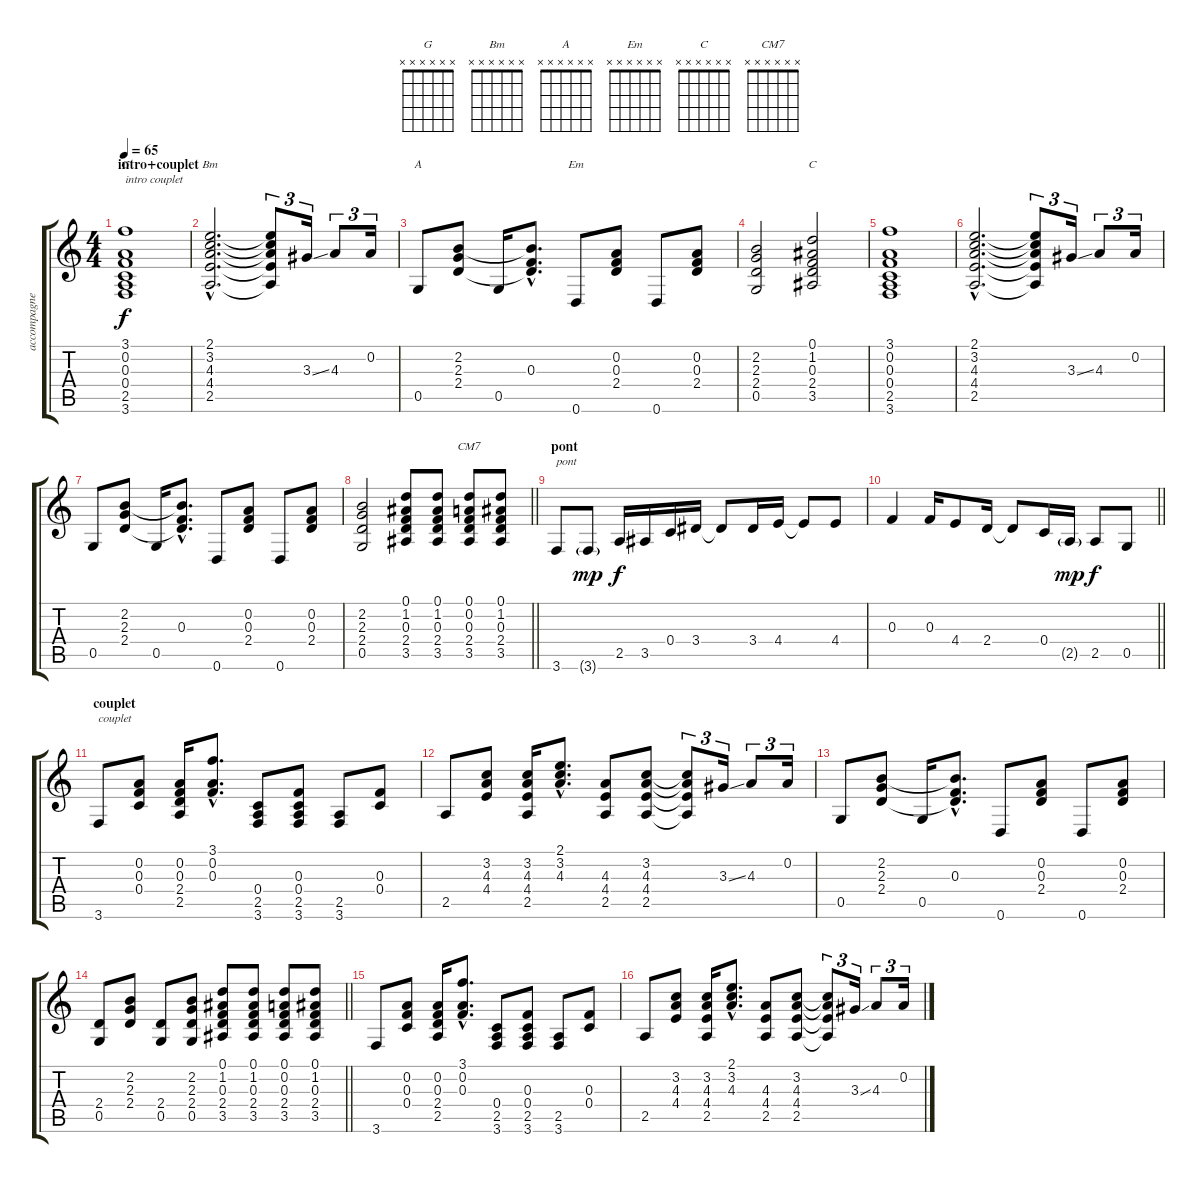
\track ("accompagnement" "accompagne") {instrument electricguitarclean}
\staff {score tabs}
\tuning (D4 A3 F3 C3 G2 D2) {hide}
\chord ("G" x x x x x x)
\chord ("Bm" x x x x x x)
\chord ("A" x x x x x x)
\chord ("Em" x x x x x x)
\chord ("C" x x x x x x)
\chord ("CM7" x x x x x x)
\ts (4 4)
\section ("" "intro+couplet")
\tempo 65
\clef g2
\ks c
(3.1 0.2 0.3 0.4 2.5 3.6).1{ch "G" txt "intro couplet" dy f instrument electricguitarclean} |
(2.1{hac} 3.2{hac} 4.3{hac} 4.4{hac} 2.5{hac}).2{d ch "Bm"} (2.1{t} 3.2{t} 4.3{t} 4.4{t} 2.5{t}).8{tu (3 2)} 3.3{ss}.16{tu (3 2)} 4.3.8{tu (3 2)} 0.2.16{tu (3 2)} |
0.5.8{ch "A"} (2.2 2.3 2.4).8 0.5.16 (2.2{hac t} 0.3{hac} 2.4{hac t}).8{d} 0.6.8{ch "Em"} (0.2 0.3 2.4).8 0.6.8 (0.2 0.3 2.4).8 |
(2.2 2.3 2.4 0.5).2 (0.1 1.2 0.3 2.4 3.5).2{ch "C"} |
(3.1 0.2 0.3 0.4 2.5 3.6).1 |
(2.1{hac} 3.2{hac} 4.3{hac} 4.4{hac} 2.5{hac}).2{d} (2.1{t} 3.2{t} 4.3{t} 4.4{t} 2.5{t}).8{tu (3 2)} 3.3{ss}.16{tu (3 2)} 4.3.8{tu (3 2)} 0.2.16{tu (3 2)} |
0.5.8 (2.2 2.3 2.4).8 0.5.16 (2.2{hac t} 0.3{hac} 2.4{hac t}).8{d} 0.6.8 (0.2 0.3 2.4).8 0.6.8 (0.2 0.3 2.4).8 |
\barLineRight lightlight
(2.2 2.3 2.4 0.5).2 (0.1 1.2 0.3 2.4 3.5).8 (0.1 1.2 0.3 2.4 3.5).8 (0.1 0.2 0.3 2.4 3.5).8{ch "CM7"} (0.1 1.2 0.3 2.4 3.5).8 |
\section ("" "pont")
3.6.8{txt "pont"} 3.6{g}.8{dy mp} 2.5.16{dy f} 3.5.16 0.4.16 3.4.16 3.4{t}.8 3.4.16 4.4.16 4.4{t}.8 4.4.8 |
\barLineRight lightlight
0.3.4 0.3.16 4.4.8 2.4.16 2.4{t}.8 0.4.16 2.5{g}.16{dy mp} 2.5.8{dy f} 0.5.8 |
\section ("" "couplet")
3.6.8{txt "couplet"} (0.2 0.3 0.4).8 (0.2 0.3 2.4 2.5).16 (3.1{hac} 0.2{hac} 0.3{hac}).8{d} (0.4 2.5 3.6).8 (0.3 0.4 2.5 3.6).8 (2.5 3.6).8 (0.3 0.4).8 |
2.5.8 (3.2 4.3 4.4).8 (3.2 4.3 4.4 2.5).16 (2.1{hac} 3.2{hac} 4.3{hac}).8{d} (4.3 4.4 2.5).8 (3.2 4.3 4.4 2.5).8 (3.2{t} 4.3{t} 4.4{t} 2.5{t}).8{tu (3 2)} 3.3{ss}.16{tu (3 2)} 4.3.8{tu (3 2)} 0.2.16{tu (3 2)} |
0.5.8 (2.2 2.3 2.4).8 0.5.16 (2.2{hac t} 0.3{hac} 2.4{hac t}).8{d} 0.6.8 (0.2 0.3 2.4).8 0.6.8 (0.2 0.3 2.4).8 |
\barLineRight lightlight
(2.4 0.5).8 (2.2 2.3 2.4).8 (2.4 0.5).8 (2.2 2.3 2.4 0.5).8 (0.1 1.2 0.3 2.4 3.5).8 (0.1 1.2 0.3 2.4 3.5).8 (0.1 0.2 0.3 2.4 3.5).8 (0.1 1.2 0.3 2.4 3.5).8 |
3.6.8 (0.2 0.3 0.4).8 (0.2 0.3 2.4 2.5).16 (3.1{hac} 0.2{hac} 0.3{hac}).8{d} (0.4 2.5 3.6).8 (0.3 0.4 2.5 3.6).8 (2.5 3.6).8 (0.3 0.4).8 |
2.5.8 (3.2 4.3 4.4).8 (3.2 4.3 4.4 2.5).16 (2.1{hac} 3.2{hac} 4.3{hac}).8{d} (4.3 4.4 2.5).8 (3.2 4.3 4.4 2.5).8 (3.2{t} 4.3{t} 4.4{t} 2.5{t}).8{tu (3 2)} 3.3{ss}.16{tu (3 2)} 4.3.8{tu (3 2)} 0.2.16{tu (3 2)}
